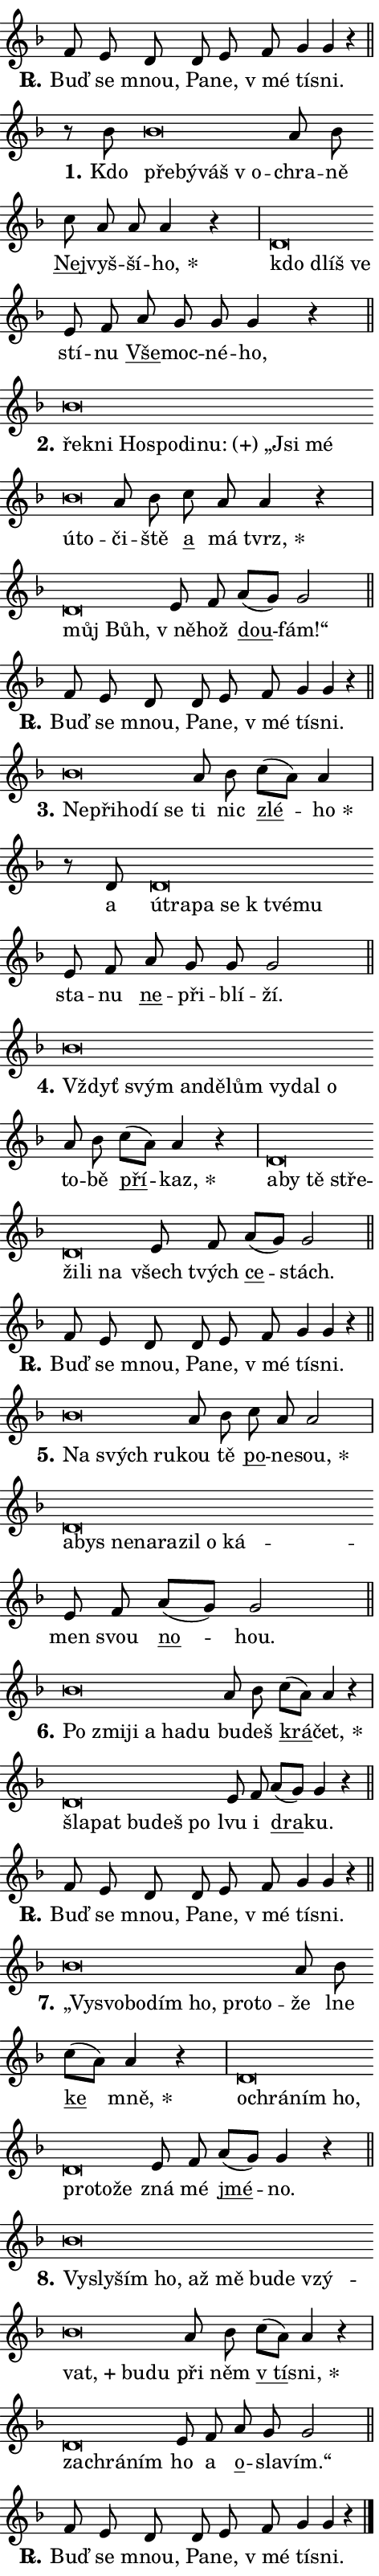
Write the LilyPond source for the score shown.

\version "2.24.0"
\header { tagline = "" }
\paper {
  indent = 0\cm
  top-margin = 0\cm
  right-margin = 0.13\cm % to fit lyric hyphens
  bottom-margin = 0\cm
  left-margin = 0\cm
  paper-width = 8\cm
  page-breaking = #ly:one-page-breaking
  system-system-spacing.basic-distance = #11
  score-system-spacing.basic-distance = #11
  ragged-last = ##f
}


%% Author: Thomas Morley
%% https://lists.gnu.org/archive/html/lilypond-user/2020-05/msg00002.html
#(define (line-position grob)
"Returns position of @var[grob} in current system:
   @code{'start}, if at first time-step
   @code{'end}, if at last time-step
   @code{'middle} otherwise
"
  (let* ((col (ly:item-get-column grob))
         (ln (ly:grob-object col 'left-neighbor))
         (rn (ly:grob-object col 'right-neighbor))
         (col-to-check-left (if (ly:grob? ln) ln col))
         (col-to-check-right (if (ly:grob? rn) rn col))
         (break-dir-left
           (and
             (ly:grob-property col-to-check-left 'non-musical #f)
             (ly:item-break-dir col-to-check-left)))
         (break-dir-right
           (and
             (ly:grob-property col-to-check-right 'non-musical #f)
             (ly:item-break-dir col-to-check-right))))
        (cond ((eqv? 1 break-dir-left) 'start)
              ((eqv? -1 break-dir-right) 'end)
              (else 'middle))))

#(define (tranparent-at-line-position vctor)
  (lambda (grob)
  "Relying on @code{line-position} select the relevant enry from @var{vctor}.
Used to determine transparency,"
    (case (line-position grob)
      ((end) (not (vector-ref vctor 0)))
      ((middle) (not (vector-ref vctor 1)))
      ((start) (not (vector-ref vctor 2))))))

noteHeadBreakVisibility =
#(define-music-function (break-visibility)(vector?)
"Makes @code{NoteHead}s transparent relying on @var{break-visibility}"
#{
  \override NoteHead.transparent =
    #(tranparent-at-line-position break-visibility)
#})

#(define delete-ledgers-for-transparent-note-heads
  (lambda (grob)
    "Reads whether a @code{NoteHead} is transparent.
If so this @code{NoteHead} is removed from @code{'note-heads} from
@var{grob}, which is supposed to be @code{LedgerLineSpanner}.
As a result ledgers are not printed for this @code{NoteHead}"
    (let* ((nhds-array (ly:grob-object grob 'note-heads))
           (nhds-list
             (if (ly:grob-array? nhds-array)
                 (ly:grob-array->list nhds-array)
                 '()))
           ;; Relies on the transparent-property being done before
           ;; Staff.LedgerLineSpanner.after-line-breaking is executed.
           ;; This is fragile ...
           (to-keep
             (remove
               (lambda (nhd)
                 (ly:grob-property nhd 'transparent #f))
               nhds-list)))
      ;; TODO find a better method to iterate over grob-arrays, similiar
      ;; to filter/remove etc for lists
      ;; For now rebuilt from scratch
      (set! (ly:grob-object grob 'note-heads)  '())
      (for-each
        (lambda (nhd)
          (ly:pointer-group-interface::add-grob grob 'note-heads nhd))
        to-keep))))

squashNotes = {
  \override NoteHead.X-extent = #'(-0.2 . 0.2)
  \override NoteHead.Y-extent = #'(-0.75 . 0)
  \override NoteHead.stencil =
    #(lambda (grob)
       (let ((pos (ly:grob-property grob 'staff-position)))
         (begin
           (if (< pos -7) (display "ERROR: Lower brevis then expected\n") (display ""))
           (if (<= pos -6) ly:text-interface::print ly:note-head::print))))
}
unSquashNotes = {
  \revert NoteHead.X-extent
  \revert NoteHead.Y-extent
  \revert NoteHead.stencil
}

hideNotes = \noteHeadBreakVisibility #begin-of-line-visible
unHideNotes = \noteHeadBreakVisibility #all-visible

% work-around for resetting accidentals
% https://lilypond.org/doc/v2.23/Documentation/notation/displaying-rhythms#unmetered-music
cadenzaMeasure = {
  \cadenzaOff
  \partial 1024 s1024
  \cadenzaOn
}

#(define-markup-command (accent layout props text) (markup?)
  "Underline accented syllable"
  (interpret-markup layout props
    #{\markup \override #'(offset . 4.3) \underline { #text }#}))

responsum = \markup \concat {
  "R" \hspace #-1.05 \path #0.1 #'((moveto 0 0.07) (lineto 0.9 0.8)) \hspace #0.05 "."
}

spaceSize = #0.6828661417322834 % exact space size for TeX Gyre Schola

\layout {
  \context {
    \Staff
    \remove "Time_signature_engraver"
    \override LedgerLineSpanner.after-line-breaking = #delete-ledgers-for-transparent-note-heads
  }
  \context {
    \Lyrics {
      \override LyricSpace.minimum-distance = \spaceSize
      \override LyricText.font-name = #"TeX Gyre Schola"
      \override LyricText.font-size = 1
      \override StanzaNumber.font-name = #"TeX Gyre Schola Bold"
      \override StanzaNumber.font-size = 1
    }
  }
  \context {
    \Score 
    \override NoteHead.text =
      #(lambda (grob) 
        (let ((pos (ly:grob-property grob 'staff-position)))
          #{\markup {
            \combine
              \halign #-0.55 \raise #(if (= pos -6) 0 0.5) \override #'(thickness . 2) \draw-line #'(3.2 . 0)
              \musicglyph "noteheads.sM1"
          }#}))
  }
}

% magnetic-lyrics.ily
%
%   written by
%     Jean Abou Samra <jean@abou-samra.fr>
%     Werner Lemberg <wl@gnu.org>
%
%   adapted by
%     Jiri Hon <jiri.hon@gmail.com>
%
% Version 2022-Apr-15

% https://www.mail-archive.com/lilypond-user@gnu.org/msg149350.html

#(define (Left_hyphen_pointer_engraver context)
   "Collect syllable-hyphen-syllable occurrences in lyrics and store
them in properties.  This engraver only looks to the left.  For
example, if the lyrics input is @code{foo -- bar}, it does the
following.

@itemize @bullet
@item
Set the @code{text} property of the @code{LyricHyphen} grob between
@q{foo} and @q{bar} to @code{foo}.

@item
Set the @code{left-hyphen} property of the @code{LyricText} grob with
text @q{foo} to the @code{LyricHyphen} grob between @q{foo} and
@q{bar}.
@end itemize

Use this auxiliary engraver in combination with the
@code{lyric-@/text::@/apply-@/magnetic-@/offset!} hook."
   (let ((hyphen #f)
         (text #f))
     (make-engraver
      (acknowledgers
       ((lyric-syllable-interface engraver grob source-engraver)
        (set! text grob)))
      (end-acknowledgers
       ((lyric-hyphen-interface engraver grob source-engraver)
        ;(when (not (grob::has-interface grob 'lyric-space-interface))
          (set! hyphen grob)));)
      ((stop-translation-timestep engraver)
       (when (and text hyphen)
         (ly:grob-set-object! text 'left-hyphen hyphen))
       (set! text #f)
       (set! hyphen #f)))))

#(define (lyric-text::apply-magnetic-offset! grob)
   "If the space between two syllables is less than the value in
property @code{LyricText@/.details@/.squash-threshold}, move the right
syllable to the left so that it gets concatenated with the left
syllable.

Use this function as a hook for
@code{LyricText@/.after-@/line-@/breaking} if the
@code{Left_@/hyphen_@/pointer_@/engraver} is active."
   (let ((hyphen (ly:grob-object grob 'left-hyphen #f)))
     (when hyphen
       (let ((left-text (ly:spanner-bound hyphen LEFT)))
         (when (grob::has-interface left-text 'lyric-syllable-interface)
           (let* ((common (ly:grob-common-refpoint grob left-text X))
                  (this-x-ext (ly:grob-extent grob common X))
                  (left-x-ext
                   (begin
                     ;; Trigger magnetism for left-text.
                     (ly:grob-property left-text 'after-line-breaking)
                     (ly:grob-extent left-text common X)))
                  ;; `delta` is the gap width between two syllables.
                  (delta (- (interval-start this-x-ext)
                            (interval-end left-x-ext)))
                  (details (ly:grob-property grob 'details))
                  (threshold (assoc-get 'squash-threshold details 0.2)))
             (when (< delta threshold)
               (let* (;; We have to manipulate the input text so that
                      ;; ligatures crossing syllable boundaries are not
                      ;; disabled.  For languages based on the Latin
                      ;; script this is essentially a beautification.
                      ;; However, for non-Western scripts it can be a
                      ;; necessity.
                      (lt (ly:grob-property left-text 'text))
                      (rt (ly:grob-property grob 'text))
                      (is-space (grob::has-interface hyphen 'lyric-space-interface))
                      (space (if is-space " " ""))
                      (extra-delta (if is-space spaceSize 0))
                      ;; Append new syllable.
                      (ltrt-space (if (and (string? lt) (string? rt))
                                (string-append lt space rt)
                                (make-concat-markup (list lt space rt))))
                      ;; Right-align `ltrt` to the right side.
                      (ltrt-space-markup (grob-interpret-markup
                               grob
                               (make-translate-markup
                                (cons (interval-length this-x-ext) 0)
                                (make-right-align-markup ltrt-space)))))
                 (begin
                   ;; Don't print `left-text`.
                   (ly:grob-set-property! left-text 'stencil #f)
                   ;; Set text and stencil (which holds all collected
                   ;; syllables so far) and shift it to the left.
                   (ly:grob-set-property! grob 'text ltrt-space)
                   (ly:grob-set-property! grob 'stencil ltrt-space-markup)
                   (ly:grob-translate-axis! grob (- (- delta extra-delta)) X))))))))))


#(define (lyric-hyphen::displace-bounds-first grob)
   ;; Make very sure this callback isn't triggered too early.
   (let ((left (ly:spanner-bound grob LEFT))
         (right (ly:spanner-bound grob RIGHT)))
     (ly:grob-property left 'after-line-breaking)
     (ly:grob-property right 'after-line-breaking)
     (ly:lyric-hyphen::print grob)))

squashThreshold = #0.4

\layout {
  \context {
    \Lyrics
    \consists #Left_hyphen_pointer_engraver
    \override LyricText.after-line-breaking =
      #lyric-text::apply-magnetic-offset!
    \override LyricHyphen.stencil = #lyric-hyphen::displace-bounds-first
    \override LyricText.details.squash-threshold = \squashThreshold
    \override LyricHyphen.minimum-distance = 0
    \override LyricHyphen.minimum-length = \squashThreshold
  }
}

squashText = \override LyricText.details.squash-threshold = 9999
unSquashText = \override LyricText.details.squash-threshold = \squashThreshold

leftText = \override LyricText.self-alignment-X = #LEFT
unLeftText = \revert LyricText.self-alignment-X

starOffset = #(lambda (grob) 
                (let ((x_offset (ly:self-alignment-interface::aligned-on-x-parent grob)))
                  (if (= x_offset 0) 0 (+ x_offset 1.2))))

star = #(define-music-function (syllable)(string?)
"Append star separator at the end of a syllable"
#{
  \once \override LyricText.X-offset = #starOffset
  \lyricmode { \markup {
    #syllable
    \override #'((font-name . "TeX Gyre Schola Bold")) \hspace #0.2 \lower #0.65 \larger "*"
  } }
#})

starAccent = #(define-music-function (syllable)(string?)
"Append star separator at the end of a syllable and make accent"
#{
  \once \override LyricText.X-offset = #starOffset
  \lyricmode { \markup {
    \accent #syllable
    \override #'((font-name . "TeX Gyre Schola Bold")) \hspace #0.2 \lower #0.65 \larger "*"
  } }
#})

breath = #(define-music-function (syllable)(string?)
"Append breathing indicator at the end of a syllable"
#{
  \lyricmode { \markup { #syllable "+" } }
#})

optionalBreath = #(define-music-function (syllable)(string?)
"Append optional breathing indicator at the end of a syllable"
#{
  \lyricmode { \markup { #syllable "(+)" } }
#})


\score {
    <<
        \new Voice = "melody" { \cadenzaOn \key f \major \relative { f'8 e d \bar "" d e f \bar "" g4 g r \cadenzaMeasure \bar "||" \break } }
        \new Lyrics \lyricsto "melody" { \lyricmode { \set stanza = \responsum
Buď se mnou, Pa -- ne, "v mé" tí -- sni. } }
    >>
    \layout {}
}

\score {
    <<
        \new Voice = "melody" { \cadenzaOn \key f \major \relative { r8 bes' \squashNotes bes\breve*1/16 \hideNotes \breve*1/16 \bar "" \breve*1/16 \breve*1/16 \bar "" \unHideNotes \unSquashNotes a8 bes \bar "" c a a a4 r \cadenzaMeasure \bar "|" \squashNotes d,\breve*1/16 \hideNotes \breve*1/16 \breve*1/16 \bar "" \unHideNotes \unSquashNotes e8 f \bar "" a g g g4 r \cadenzaMeasure \bar "||" \break } }
        \new Lyrics \lyricsto "melody" { \lyricmode { \set stanza = "1."
Kdo \leftText pře -- \squashText bý -- váš "v o" -- \unLeftText \unSquashText chra -- ně \markup \accent Nej -- vyš -- ší -- \star ho, \leftText kdo \squashText dlíš ve \unLeftText \unSquashText stí -- nu \markup \accent Vše -- moc -- né -- ho, } }
    >>
    \layout {}
}

\score {
    <<
        \new Voice = "melody" { \cadenzaOn \key f \major \relative { \squashNotes bes'\breve*1/16 \hideNotes \breve*1/16 \bar "" \breve*1/16 \bar "" \breve*1/16 \bar "" \breve*1/16 \bar "" \breve*1/16 \bar "" \breve*1/16 \bar "" \breve*1/16 \bar "" \breve*1/16 \breve*1/16 \bar "" \unHideNotes \unSquashNotes a8 bes \bar "" c a a4 r \cadenzaMeasure \bar "|" \squashNotes d,\breve*1/16 \hideNotes \breve*1/16 \bar "" \unHideNotes \unSquashNotes e8 f \bar "" a[( g)] g2 \cadenzaMeasure \bar "||" \break } }
        \new Lyrics \lyricsto "melody" { \lyricmode { \set stanza = "2."
\leftText řek -- \squashText ni Ho -- spo -- di -- \optionalBreath nu: „Jsi mé ú -- to -- \unLeftText \unSquashText či -- ště \markup \accent a má \star tvrz, \leftText můj \squashText Bůh, \unLeftText \unSquashText "v ně" -- hož \markup \accent dou -- fám!“ } }
    >>
    \layout {}
}

\score {
    <<
        \new Voice = "melody" { \cadenzaOn \key f \major \relative { f'8 e d \bar "" d e f \bar "" g4 g r \cadenzaMeasure \bar "||" \break } }
        \new Lyrics \lyricsto "melody" { \lyricmode { \set stanza = \responsum
Buď se mnou, Pa -- ne, "v mé" tí -- sni. } }
    >>
    \layout {}
}

\score {
    <<
        \new Voice = "melody" { \cadenzaOn \key f \major \relative { \squashNotes bes'\breve*1/16 \hideNotes \breve*1/16 \bar "" \breve*1/16 \bar "" \breve*1/16 \breve*1/16 \bar "" \unHideNotes \unSquashNotes a8 bes \bar "" c[( a)] a4 \cadenzaMeasure \bar "|" r8 d, \squashNotes d\breve*1/16 \hideNotes \breve*1/16 \bar "" \breve*1/16 \bar "" \breve*1/16 \bar "" \breve*1/16 \breve*1/16 \bar "" \unHideNotes \unSquashNotes e8 f \bar "" a g g g2 \cadenzaMeasure \bar "||" \break } }
        \new Lyrics \lyricsto "melody" { \lyricmode { \set stanza = "3."
\leftText Ne -- \squashText při -- ho -- dí se \unLeftText \unSquashText ti nic \markup \accent zlé -- \star ho a \leftText ú -- \squashText tra -- pa se "k tvé" -- mu \unLeftText \unSquashText sta -- nu \markup \accent ne -- při -- blí -- ží. } }
    >>
    \layout {}
}

\score {
    <<
        \new Voice = "melody" { \cadenzaOn \key f \major \relative { \squashNotes bes'\breve*1/16 \hideNotes \breve*1/16 \bar "" \breve*1/16 \bar "" \breve*1/16 \bar "" \breve*1/16 \bar "" \breve*1/16 \bar "" \breve*1/16 \breve*1/16 \bar "" \unHideNotes \unSquashNotes a8 bes \bar "" c[( a)] a4 r \cadenzaMeasure \bar "|" \squashNotes d,\breve*1/16 \hideNotes \breve*1/16 \bar "" \breve*1/16 \bar "" \breve*1/16 \bar "" \breve*1/16 \bar "" \breve*1/16 \breve*1/16 \bar "" \unHideNotes \unSquashNotes e8 f \bar "" a[( g)] g2 \cadenzaMeasure \bar "||" \break } }
        \new Lyrics \lyricsto "melody" { \lyricmode { \set stanza = "4."
\leftText Vždyť \squashText svým an -- dě -- lům vy -- dal o \unLeftText \unSquashText to -- bě \markup \accent pří -- \star kaz, \leftText a -- \squashText by tě stře -- ži -- li na \unLeftText \unSquashText všech tvých \markup \accent ce -- stách. } }
    >>
    \layout {}
}

\score {
    <<
        \new Voice = "melody" { \cadenzaOn \key f \major \relative { f'8 e d \bar "" d e f \bar "" g4 g r \cadenzaMeasure \bar "||" \break } }
        \new Lyrics \lyricsto "melody" { \lyricmode { \set stanza = \responsum
Buď se mnou, Pa -- ne, "v mé" tí -- sni. } }
    >>
    \layout {}
}

\score {
    <<
        \new Voice = "melody" { \cadenzaOn \key f \major \relative { \squashNotes bes'\breve*1/16 \hideNotes \breve*1/16 \breve*1/16 \bar "" \unHideNotes \unSquashNotes a8 bes \bar "" c a a2 \cadenzaMeasure \bar "|" \squashNotes d,\breve*1/16 \hideNotes \breve*1/16 \bar "" \breve*1/16 \bar "" \breve*1/16 \bar "" \breve*1/16 \bar "" \breve*1/16 \bar "" \breve*1/16 \breve*1/16 \bar "" \unHideNotes \unSquashNotes e8 f \bar "" a[( g)] g2 \cadenzaMeasure \bar "||" \break } }
        \new Lyrics \lyricsto "melody" { \lyricmode { \set stanza = "5."
\leftText Na \squashText svých ru -- \unLeftText \unSquashText kou tě \markup \accent po -- ne -- \star sou, \leftText a -- \squashText bys ne -- na -- ra -- zil o ká -- \unLeftText \unSquashText men svou \markup \accent no -- hou. } }
    >>
    \layout {}
}

\score {
    <<
        \new Voice = "melody" { \cadenzaOn \key f \major \relative { \squashNotes bes'\breve*1/16 \hideNotes \breve*1/16 \bar "" \breve*1/16 \bar "" \breve*1/16 \bar "" \breve*1/16 \breve*1/16 \bar "" \unHideNotes \unSquashNotes a8 bes \bar "" c[( a)] a4 r \cadenzaMeasure \bar "|" \squashNotes d,\breve*1/16 \hideNotes \breve*1/16 \bar "" \breve*1/16 \bar "" \breve*1/16 \breve*1/16 \bar "" \unHideNotes \unSquashNotes e8 f \bar "" a[( g)] g4 r \cadenzaMeasure \bar "||" \break } }
        \new Lyrics \lyricsto "melody" { \lyricmode { \set stanza = "6."
\leftText Po \squashText zmi -- ji a ha -- du \unLeftText \unSquashText bu -- deš \markup \accent krá -- \star čet, \leftText šla -- \squashText pat bu -- deš po \unLeftText \unSquashText lvu i \markup \accent dra -- ku. } }
    >>
    \layout {}
}

\score {
    <<
        \new Voice = "melody" { \cadenzaOn \key f \major \relative { f'8 e d \bar "" d e f \bar "" g4 g r \cadenzaMeasure \bar "||" \break } }
        \new Lyrics \lyricsto "melody" { \lyricmode { \set stanza = \responsum
Buď se mnou, Pa -- ne, "v mé" tí -- sni. } }
    >>
    \layout {}
}

\score {
    <<
        \new Voice = "melody" { \cadenzaOn \key f \major \relative { \squashNotes bes'\breve*1/16 \hideNotes \breve*1/16 \bar "" \breve*1/16 \bar "" \breve*1/16 \bar "" \breve*1/16 \bar "" \breve*1/16 \breve*1/16 \bar "" \unHideNotes \unSquashNotes a8 bes \bar "" c[( a)] a4 r \cadenzaMeasure \bar "|" \squashNotes d,\breve*1/16 \hideNotes \breve*1/16 \bar "" \breve*1/16 \bar "" \breve*1/16 \bar "" \breve*1/16 \bar "" \breve*1/16 \breve*1/16 \bar "" \unHideNotes \unSquashNotes e8 f \bar "" a[( g)] g4 r \cadenzaMeasure \bar "||" \break } }
        \new Lyrics \lyricsto "melody" { \lyricmode { \set stanza = "7."
\leftText „Vy -- \squashText svo -- bo -- dím ho, pro -- to -- \unLeftText \unSquashText že lne \markup \accent ke \star mně, \leftText o -- \squashText chrá -- ním ho, pro -- to -- že \unLeftText \unSquashText zná mé \markup \accent jmé -- no. } }
    >>
    \layout {}
}

\score {
    <<
        \new Voice = "melody" { \cadenzaOn \key f \major \relative { \squashNotes bes'\breve*1/16 \hideNotes \breve*1/16 \bar "" \breve*1/16 \bar "" \breve*1/16 \bar "" \breve*1/16 \bar "" \breve*1/16 \bar "" \breve*1/16 \bar "" \breve*1/16 \bar "" \breve*1/16 \bar "" \breve*1/16 \bar "" \breve*1/16 \breve*1/16 \bar "" \unHideNotes \unSquashNotes a8 bes \bar "" c[( a)] a4 r \cadenzaMeasure \bar "|" \squashNotes d,\breve*1/16 \hideNotes \breve*1/16 \breve*1/16 \bar "" \unHideNotes \unSquashNotes e8 f \bar "" a g g2 \cadenzaMeasure \bar "||" \break } }
        \new Lyrics \lyricsto "melody" { \lyricmode { \set stanza = "8."
\leftText Vy -- \squashText sly -- ším ho, až mě bu -- de vzý -- \breath "vat," bu -- du \unLeftText \unSquashText při něm \markup \accent "v tí" -- \star sni, \leftText za -- \squashText chrá -- ním \unLeftText \unSquashText ho a \markup \accent o -- sla -- vím.“ } }
    >>
    \layout {}
}

\score {
    <<
        \new Voice = "melody" { \cadenzaOn \key f \major \relative { f'8 e d \bar "" d e f \bar "" g4 g r \cadenzaMeasure \bar "||" \break } \bar "|." }
        \new Lyrics \lyricsto "melody" { \lyricmode { \set stanza = \responsum
Buď se mnou, Pa -- ne, "v mé" tí -- sni. } }
    >>
    \layout {}
}
